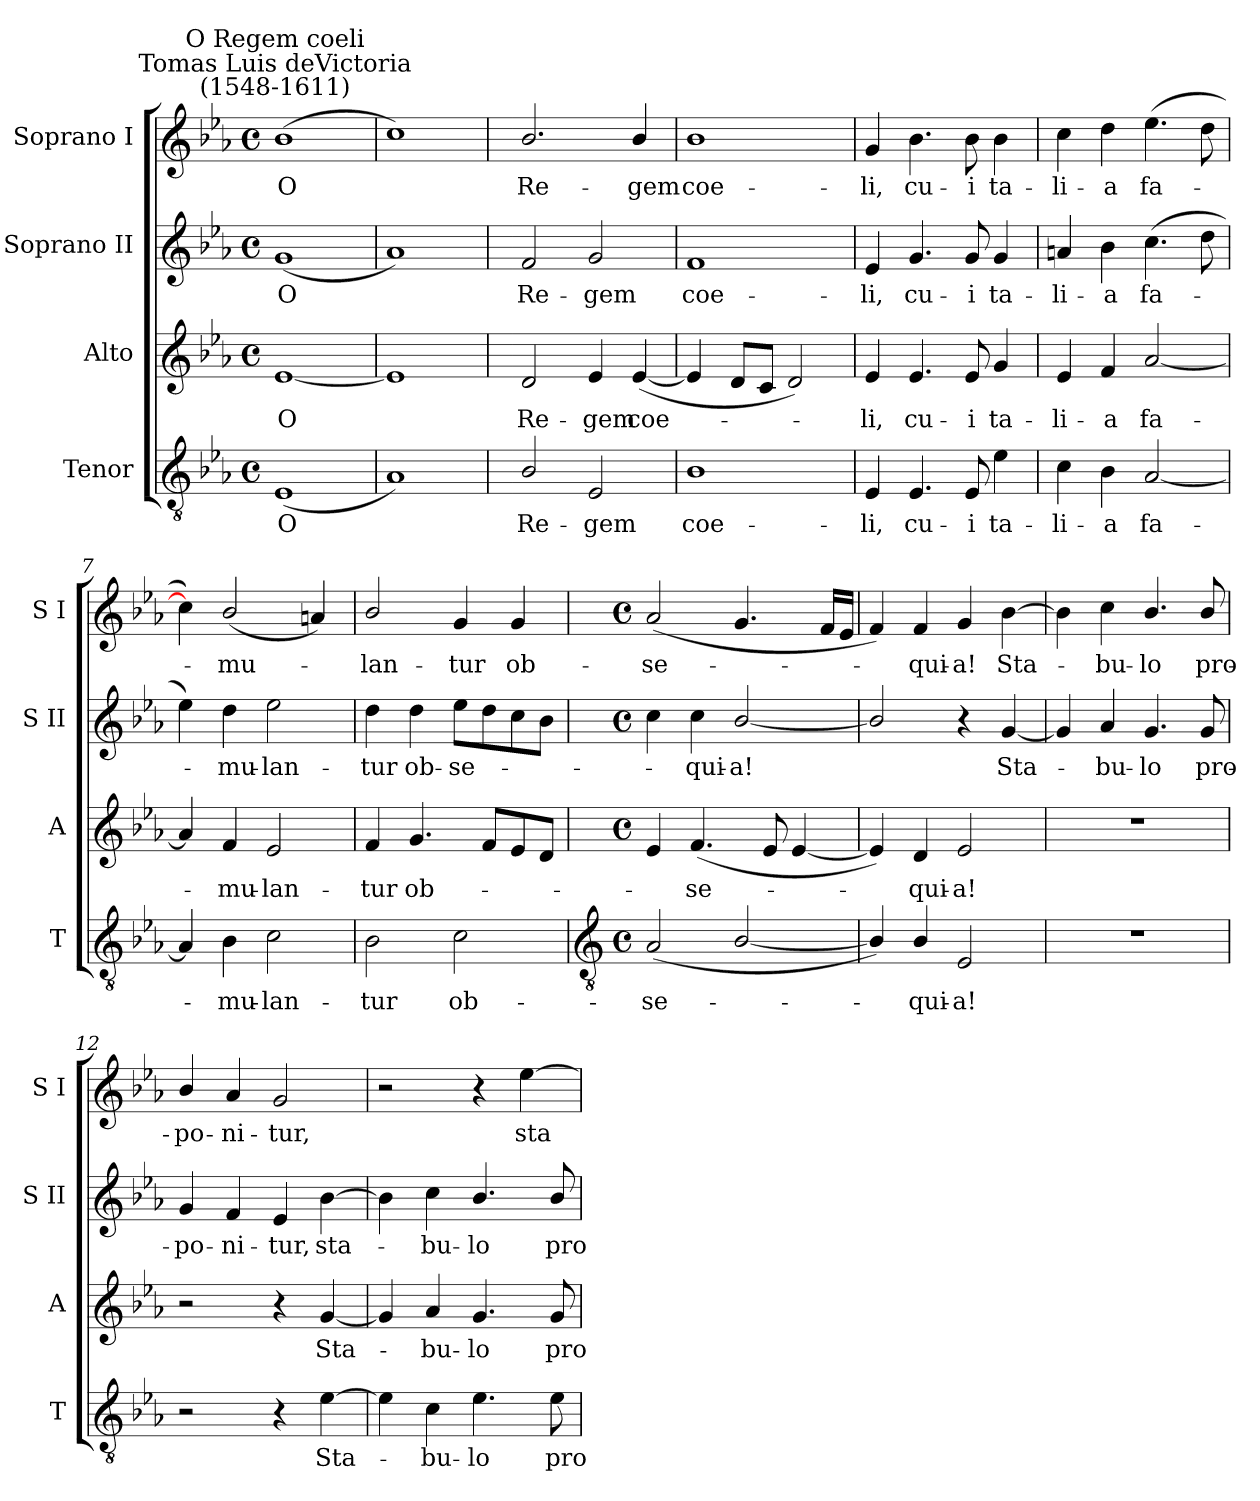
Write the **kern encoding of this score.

**kern	**text	**kern	**text	**kern	**text	**kern	**text
*part4	*part4	*part3	*part3	*part2	*part2	*part1	*part1
*staff4	*staff4	*staff3	*staff3	*staff2	*staff2	*staff1	*staff1
*I"Tenor	*	*I"Alto	*	*I"Soprano II	*	*I"Soprano I	*
*I'T	*	*I'A	*	*I'S II	*	*I'S I	*
*clefGv2	*	*clefG2	*	*clefG2	*	*clefG2	*
*k[b-e-a-]	*	*k[b-e-a-]	*	*k[b-e-a-]	*	*k[b-e-a-]	*
*E-:	*	*E-:	*	*E-:	*	*E-:	*
*M4/4	*	*M4/4	*	*M4/4	*	*M4/4	*
*met(c)	*	*met(c)	*	*met(c)	*	*met(c)	*
=1	=1	=1	=1	=1	=1	=1	=1
!	!	!	!	!	!	!LO:TX:a:cj:t=Tomas Luis deVictoria\n(1548-1611)	!
!	!	!	!	!	!	!LO:TX:a:cj:t=O Regem coeli	!
!	!LO:LY:b	!	!LO:LY:b	!	!LO:LY:b	!	!LO:LY:b
(<1E-	O	[1e-	O	(<1g	O	(>1b-	O
=2	=2	=2	=2	=2	=2	=2	=2
1A-)	.	1e-]	.	1a-)	.	1cc)	.
=3	=3	=3	=3	=3	=3	=3	=3
!	!LO:LY:b	!	!LO:LY:b	!	!LO:LY:b	!	!LO:LY:b
2B-/	Re-	2d	Re-	2f	Re-	2.b-/	Re-
!	!LO:LY:b	!	!LO:LY:b	!	!LO:LY:b	!	!
2E-	-gem	4e-	-gem	2g	-gem	.	.
!	!	!	!LO:LY:b	!	!	!	!LO:LY:b
.	.	(<[4e-	coe-	.	.	4b-/	-gem
=4	=4	=4	=4	=4	=4	=4	=4
!	!LO:LY:b	!	!	!	!LO:LY:b	!	!LO:LY:b
1B-	coe-	4e-]	.	1f	coe-	1b-	coe-
.	.	8dL	.	.	.	.	.
.	.	8cJ	.	.	.	.	.
.	.	2d)	.	.	.	.	.
=5	=5	=5	=5	=5	=5	=5	=5
!	!LO:LY:b	!	!LO:LY:b	!	!LO:LY:b	!	!LO:LY:b
4E-	-li,	4e-	li,	4e-	-li,	4g	-li,
!	!LO:LY:b	!	!LO:LY:b	!	!LO:LY:b	!	!LO:LY:b
4.E-	cu-	4.e-	cu-	4.g	cu-	4.b-	cu-
!	!LO:LY:b	!	!LO:LY:b	!	!LO:LY:b	!	!LO:LY:b
8E-	-i	8e-	-i	8g	-i	8b-	-i
!	!LO:LY:b	!	!LO:LY:b	!	!LO:LY:b	!	!LO:LY:b
4e-	ta-	4g	ta-	4g	ta-	4b-	ta-
=6	=6	=6	=6	=6	=6	=6	=6
!	!LO:LY:b	!	!LO:LY:b	!	!LO:LY:b	!	!LO:LY:b
4c	-li-	4e-	-li-	4an	-li-	4cc	-li-
!	!LO:LY:b	!	!LO:LY:b	!	!LO:LY:b	!	!LO:LY:b
4B-	-a	4f	-a	4b-	-a	4dd	-a
!	!LO:LY:b	!	!LO:LY:b	!	!LO:LY:b	!	!LO:LY:b
[2A-	fa-	[2a-	fa-	(>4.cc	fa-	(>4.ee-	fa-
.	.	.	.	8dd	.	8dd	.
=7	=7	=7	=7	=7	=7	=7	=7
4A-]	.	4a-]	.	4ee-)	.	4cc])	.
!	!LO:LY:b	!	!LO:LY:b	!	!LO:LY:b	!	!LO:LY:b
4B-	mu-	4f	mu-	4dd	mu-	(<2b-/	mu-
!	!LO:LY:b	!	!LO:LY:b	!	!LO:LY:b	!	!
2c	-lan-	2e-	-lan-	2ee-	-lan-	.	.
.	.	.	.	.	.	4an)	.
=8	=8	=8	=8	=8	=8	=8	=8
!	!LO:LY:b	!	!LO:LY:b	!	!LO:LY:b	!	!LO:LY:b
2B-	-tur	4f	-tur	4dd	-tur	2b-/	lan-
!	!	!	!LO:LY:b	!	!LO:LY:b	!	!
.	.	4.g	ob-	4dd	ob-	.	.
!	!LO:LY:b	!	!	!	!LO:LY:b	!	!LO:LY:b
2c	ob-	.	.	8ee-L	-se-	4g	-tur
.	.	8fL	.	8dd	.	.	.
!	!	!	!	!	!	!	!LO:LY:b
.	.	8e-	.	8cc	.	4g	ob-
.	.	8dJ	.	8b-J	.	.	.
!!LO:LB:g=z
=9	=9	=9	=9	=9	=9	=9	=9
*clefGv2	*	*	*	*	*	*	*
*M4/4	*	*M4/4	*	*M4/4	*	*M4/4	*
*met(c)	*	*met(c)	*	*met(c)	*	*met(c)	*
!	!LO:LY:b	!	!	!	!	!	!LO:LY:b
(<2A-	-se-	4e-	.	4cc	.	(<2a-	-se-
!	!	!	!LO:LY:b	!	!LO:LY:b	!	!
.	.	(<4.f	se-	4cc	qui-	.	.
!	!	!	!	!	!LO:LY:b	!	!
[2B-/	.	.	.	[2b-/	-a!	4.g	.
.	.	8e-	.	.	.	.	.
.	.	[4e-	.	.	.	.	.
.	.	.	.	.	.	16fLL	.
.	.	.	.	.	.	16e-JJ	.
=10	=10	=10	=10	=10	=10	=10	=10
4B-/])	.	4e-])	.	2b-/]	.	4f)	.
!	!LO:LY:b	!	!LO:LY:b	!	!	!	!LO:LY:b
4B-/	qui-	4d	qui-	.	.	4f	qui-
!	!LO:LY:b	!	!LO:LY:b	!	!	!	!LO:LY:b
2E-	-a!	2e-	-a!	4r	.	4g	-a!
!	!	!	!	!	!LO:LY:b	!	!LO:LY:b
.	.	.	.	[4g	Sta-	[4b-	Sta-
=11	=11	=11	=11	=11	=11	=11	=11
1r	.	1r	.	4g]	.	4b-]	.
!	!	!	!	!	!LO:LY:b	!	!LO:LY:b
.	.	.	.	4a-	bu-	4cc	bu-
!	!	!	!	!	!LO:LY:b	!	!LO:LY:b
.	.	.	.	4.g	-lo	4.b-/	-lo
!	!	!	!	!	!LO:LY:b	!	!LO:LY:b
.	.	.	.	8g	pro-	8b-/	pro-
=12	=12	=12	=12	=12	=12	=12	=12
!	!	!	!	!	!LO:LY:b	!	!LO:LY:b
2r	.	2r	.	4g	-po-	4b-/	-po-
!	!	!	!	!	!LO:LY:b	!	!LO:LY:b
.	.	.	.	4f	-ni-	4a-	-ni-
!	!	!	!	!	!LO:LY:b	!	!LO:LY:b
4r	.	4r	.	4e-	-tur,	2g	-tur,
!	!LO:LY:b	!	!LO:LY:b	!	!LO:LY:b	!	!
[4e-	Sta-	[4g	Sta-	[4b-	sta-	.	.
=13	=13	=13	=13	=13	=13	=13	=13
4e-]	.	4g]	.	4b-]	.	2r	.
!	!LO:LY:b	!	!LO:LY:b	!	!LO:LY:b	!	!
4c	bu-	4a-	bu-	4cc	bu-	.	.
!	!LO:LY:b	!	!LO:LY:b	!	!LO:LY:b	!	!
4.e-	-lo	4.g	-lo	4.b-/	-lo	4r	.
!	!	!	!	!	!	!	!LO:LY:b
.	.	.	.	.	.	[4ee-	sta-
!	!LO:LY:b	!	!LO:LY:b	!	!LO:LY:b	!	!
8e-	pro-	8g	pro-	8b-/	pro-	.	.
=	=	=	=	=	=	=	=
*-	*-	*-	*-	*-	*-	*-	*-
